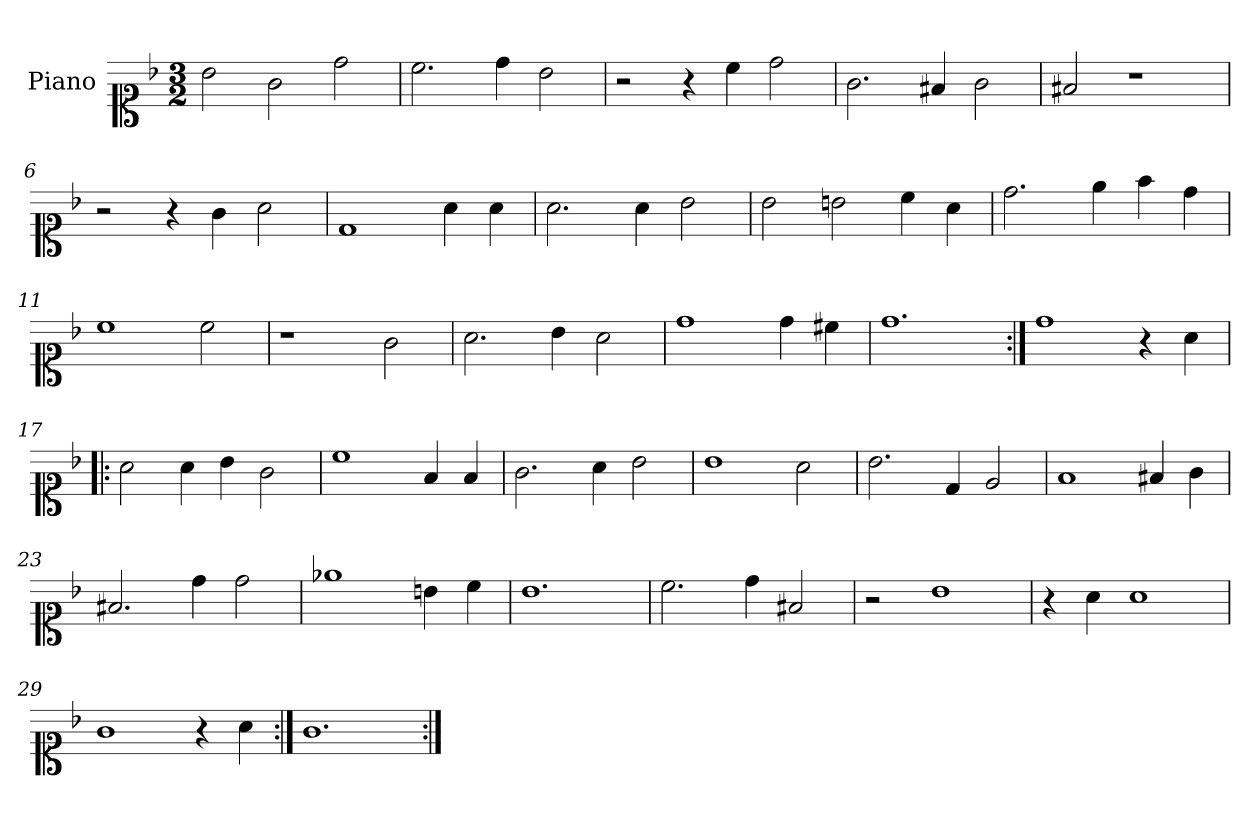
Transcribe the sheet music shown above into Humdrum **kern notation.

**kern
*part1
*staff1
*I"Piano
*I'Pno.
*clefC1
*k[b-]
*M3/2
=1
2b-\
2g\
2dd\
=2
2.cc\
4dd\
2b-\
=3
2r
4r
4cc\
2dd\
=4
2.g\
4f#X/
2g\
=5
2f#X/
1r
=6
2r
4r
4g\
2a\
=7
1d
4a\
4a\
=8
2.a\
4a\
2b-\
=9
2b-\
2bn\
4cc\
4a\
=10
2.dd\
4ee\
4ff\
4dd\
=11
1cc
2cc\
=12
1r
2g\
=13
2.a\
4b-\
2a\
=14
1dd
4dd\
4cc#X\
=15
1.dd
=16:|!
1dd
4r
4a\
=17!|:
2a\
4a\
4b-\
2g\
=18
1cc
4f/
4f/
=19
2.g\
4a\
2b-\
=20
1b-
2a\
=21
2.b-\
4d/
2e/
=22
1f
4f#X/
4g\
=23
2.f#X/
4dd\
2dd\
=24
1ee-X
4bn\
4cc\
=25
1.b-
=26
2.cc\
4dd\
2f#X/
=27
2r
1b-
=28
4r
4a\
1a
=29
1g
4r
4a\
=30:|!
1.g
=:|!
*-
